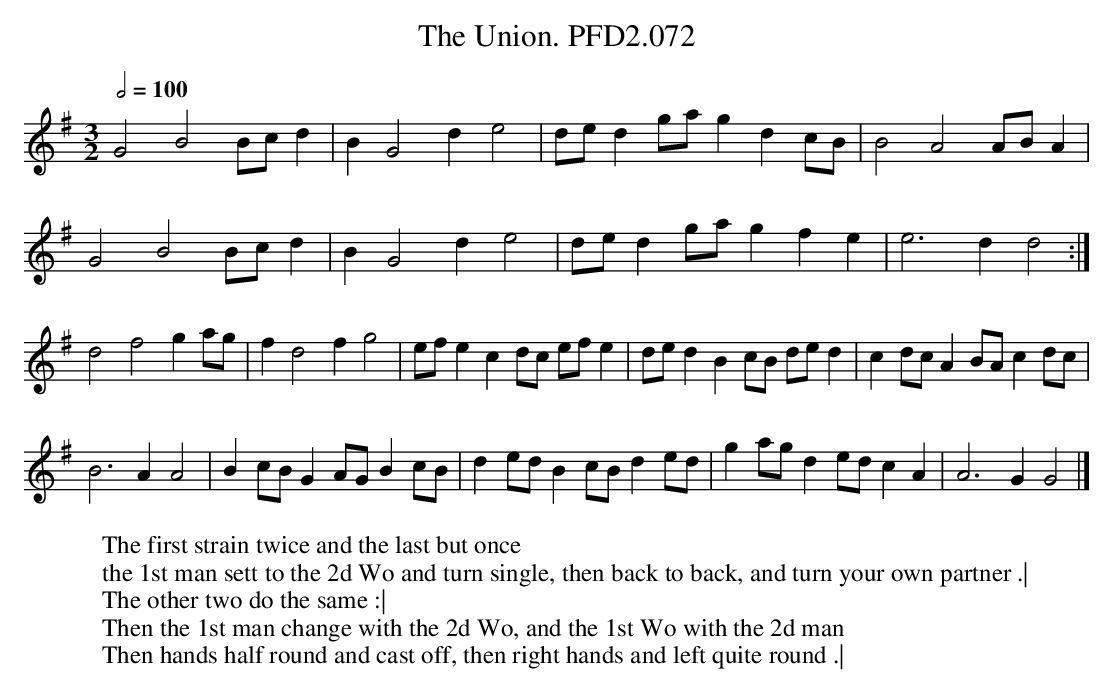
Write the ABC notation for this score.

X:1
T:Union. PFD2.072, The
M:3/2
L:1/8
Q:1/2=100
W:The first strain twice and the last but once
W:the 1st man sett to the 2d Wo and turn single, then back to back, and turn your own partner .|
W:The other two do the same :|
W:Then the 1st man change with the 2d Wo, and the 1st Wo with the 2d man
W:Then hands half round and cast off, then right hands and left quite round .|
K:G
G4 B4 Bcd2|B2G4 d2e4|ded2 gag2 d2cB|B4A4 ABA2|
G4 B4 Bcd2|B2G4 d2e4|ded2 gag2 f2e2|e6d2d4:|
d4 f4 g2ag|f2d4 f2g4|efe2 c2dc efe2|ded2 B2cB ded2|c2dc A2BA c2dc|
B6 A2A4|B2cB G2AG B2cB|d2ed B2cB d2ed|g2ag d2ed c2A2|A6 G2G4|]
